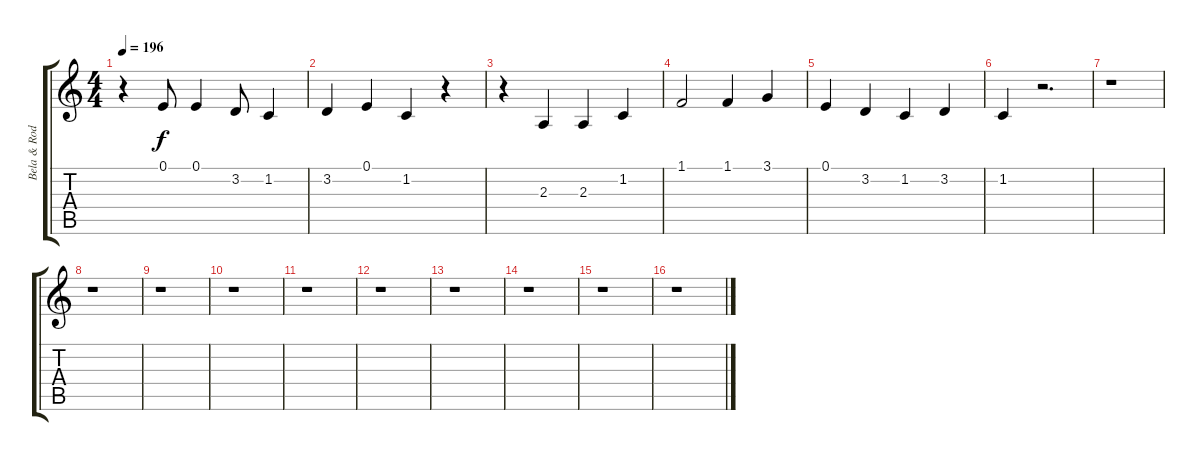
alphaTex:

\track ("Bela & Rod - Gesang" "Bela & Rod") {instrument altosax}
\staff {score tabs}
\tuning (E4 B3 G3 D3 A2 E2) {hide}
\ts (4 4)
\tempo 196
\clef g2
\ks c
r.4{dy f} 0.1.8 0.1.4 3.2.8 1.2.4 |
3.2.4 0.1.4 1.2.4 r.4 |
r.4 2.3.4 2.3.4 1.2.4 |
1.1.2 1.1.4 3.1.4 |
0.1.4 3.2.4 1.2.4 3.2.4 |
1.2.4 r.2{d} |
r.1 |
r.1 |
r.1 |
r.1 |
r.1 |
r.1 |
r.1 |
r.1 |
r.1 |
r.1
